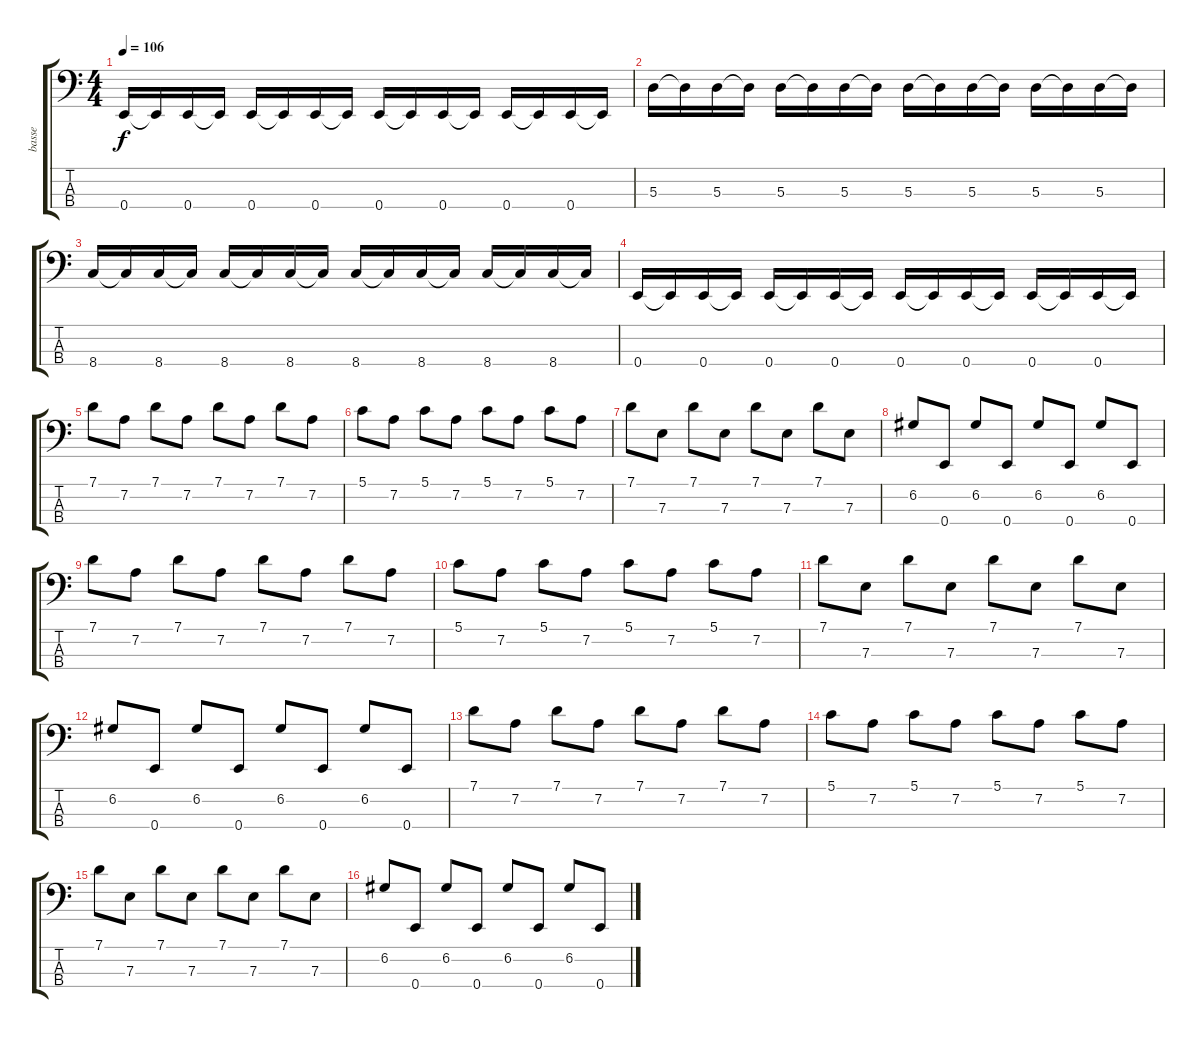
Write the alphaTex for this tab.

\track ("basse" "basse") {instrument fretlessbass}
\staff {score tabs}
\tuning (G2 D2 A1 E1) {hide}
\ts (4 4)
\tempo 106
\clef f4
\ks c
0.4.16{dy f} 0.4{t}.16 0.4.16 0.4{t}.16 0.4.16 0.4{t}.16 0.4.16 0.4{t}.16 0.4.16 0.4{t}.16 0.4.16 0.4{t}.16 0.4.16 0.4{t}.16 0.4.16 0.4{t}.16 |
5.3.16 5.3{t}.16 5.3.16 5.3{t}.16 5.3.16 5.3{t}.16 5.3.16 5.3{t}.16 5.3.16 5.3{t}.16 5.3.16 5.3{t}.16 5.3.16 5.3{t}.16 5.3.16 5.3{t}.16 |
8.4.16 8.4{t}.16 8.4.16 8.4{t}.16 8.4.16 8.4{t}.16 8.4.16 8.4{t}.16 8.4.16 8.4{t}.16 8.4.16 8.4{t}.16 8.4.16 8.4{t}.16 8.4.16 8.4{t}.16 |
0.4.16 0.4{t}.16 0.4.16 0.4{t}.16 0.4.16 0.4{t}.16 0.4.16 0.4{t}.16 0.4.16 0.4{t}.16 0.4.16 0.4{t}.16 0.4.16 0.4{t}.16 0.4.16 0.4{t}.16 |
7.1.8 7.2.8 7.1.8 7.2.8 7.1.8 7.2.8 7.1.8 7.2.8 |
5.1.8 7.2.8 5.1.8 7.2.8 5.1.8 7.2.8 5.1.8 7.2.8 |
7.1.8 7.3.8 7.1.8 7.3.8 7.1.8 7.3.8 7.1.8 7.3.8 |
6.2.8 0.4.8 6.2.8 0.4.8 6.2.8 0.4.8 6.2.8 0.4.8 |
7.1.8 7.2.8 7.1.8 7.2.8 7.1.8 7.2.8 7.1.8 7.2.8 |
5.1.8 7.2.8 5.1.8 7.2.8 5.1.8 7.2.8 5.1.8 7.2.8 |
7.1.8 7.3.8 7.1.8 7.3.8 7.1.8 7.3.8 7.1.8 7.3.8 |
6.2.8 0.4.8 6.2.8 0.4.8 6.2.8 0.4.8 6.2.8 0.4.8 |
7.1.8 7.2.8 7.1.8 7.2.8 7.1.8 7.2.8 7.1.8 7.2.8 |
5.1.8 7.2.8 5.1.8 7.2.8 5.1.8 7.2.8 5.1.8 7.2.8 |
7.1.8 7.3.8 7.1.8 7.3.8 7.1.8 7.3.8 7.1.8 7.3.8 |
6.2.8 0.4.8 6.2.8 0.4.8 6.2.8 0.4.8 6.2.8 0.4.8
